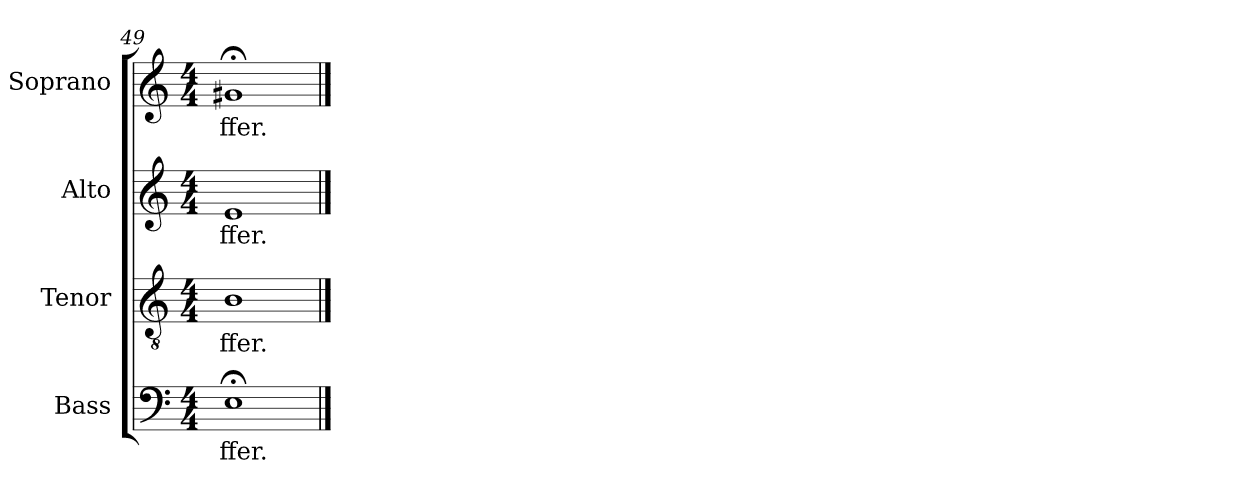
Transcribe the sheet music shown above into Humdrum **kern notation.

**kern	**text	**kern	**text	**kern	**text	**kern	**text
*part4	*part4	*part3	*part3	*part2	*part2	*part1	*part1
*staff4	*staff4	*staff3	*staff3	*staff2	*staff2	*staff1	*staff1
*I"Bass	*	*I"Tenor	*	*I"Alto	*	*I"Soprano	*
*I'B.	*	*I'T.	*	*I'A.	*	*I'S.	*
*clefF4	*	*clefGv2	*	*clefG2	*	*clefG2	*
*	*	*ITrd7c12	*	*	*	*	*
*k[]	*	*k[]	*	*k[]	*	*k[]	*
*C:	*	*C:	*	*C:	*	*C:	*
*M4/4	*	*M4/4	*	*M4/4	*	*M4/4	*
=49	=49	=49	=49	=49	=49	=49	=49
!	!LO:LY:b:color=#000000	!	!	!	!	!	!
!	!	!	!LO:LY:b:color=#000000	!	!	!	!
!	!	!	!	!	!LO:LY:b:color=#000000	!	!
!	!	!	!	!	!	!	!LO:LY:b:color=#000000
1E;i	-ffer.	1BBi	-ffer.	1ei	-ffer.	1g#X;i	-ffer.
==	==	==	==	==	==	==	==
*-	*-	*-	*-	*-	*-	*-	*-
